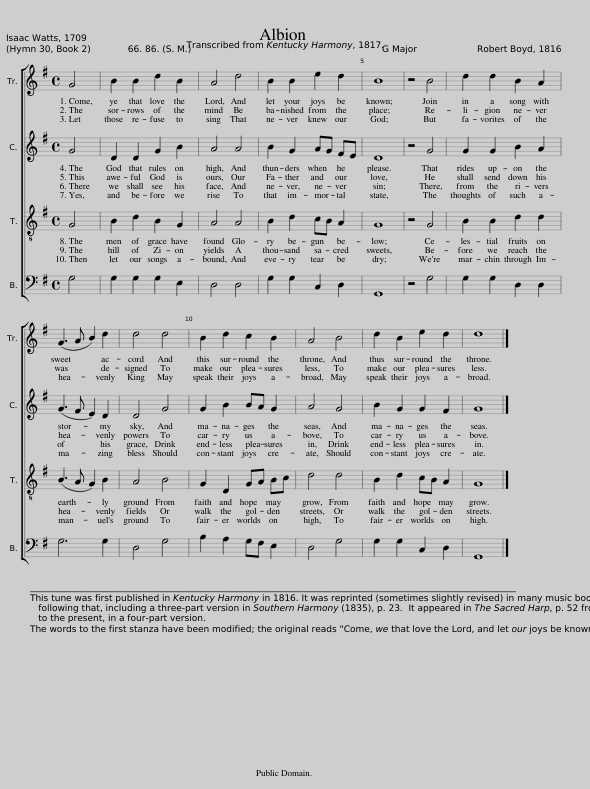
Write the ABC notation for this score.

X:1
%%score [ 1 2 3 4 ]
L:1/8
Q:1/4=150
M:4/4
I:linebreak $
K:G
V:1 treble
V:2 treble
V:3 treble-8
V:4 bass
V:1
 G4 | B2 B2 d2 B2 | A4 d4 | B2 B2 e2 d2 | B8 | %5
 z4 B4 | d2 d2 B2 A2 |$ (G3 A B2) d2 | d4 d4 | B2 d2 c2 B2 | %10
 A4 B4 | d2 B2 e2 d2 | d8 |] %13
V:2
 G4 | D2 D2 G2 B2 | A4 A4 | B2 G2 AG FE | D8 | %5
 z4 G4 | G2 G2 B2 A2 |$ (G3 F E2) D2 | D4 G4 | G2 B2 BA G2 | %10
 A4 G4 | B2 G2 G2 F2 | G8 |] %13
V:3
 G4 | B2 d2 B2 G2 | A4 A4 | B2 d2 cB A2 | G8 | %5
 z4 G4 | B2 B2 d2 d2 |$ (B3 A G2) B2 | A4 B4 | G2 D2 GA Bc | %10
 d4 d4 | B2 d2 cB A2 | G8 |] %13
V:4
 G,4 | G,2 G,2 G,2 E,2 | D,4 D,4 | G,2 G,2 C,2 D,2 | G,,8 | %5
 z4 G,4 | G,2 G,2 D,2 D,2 |$ G,6 G,2 | D,4 G,4 | B,2 A,2 G,F, E,2 | %10
 D,4 G,4 | G,2 G,2 C,2 D,2 | G,,8 |] %13
